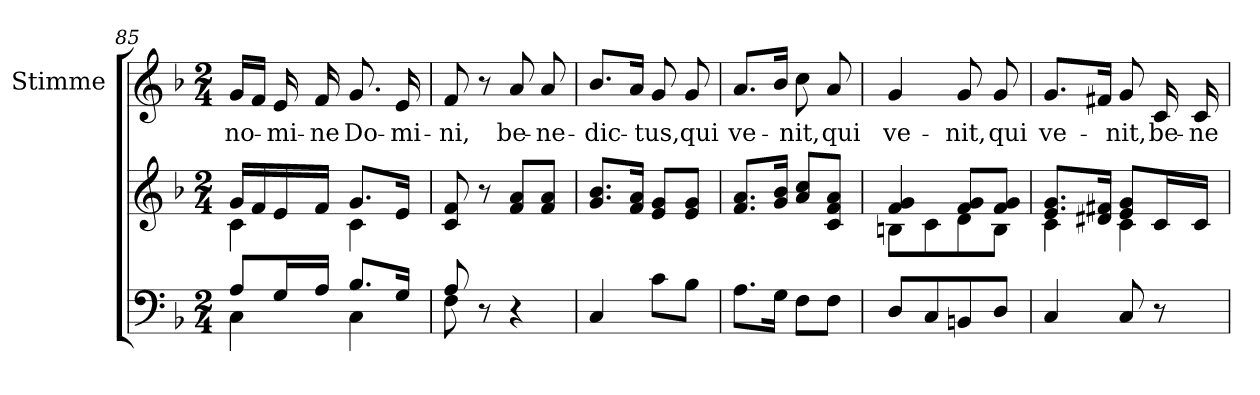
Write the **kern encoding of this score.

**kern	**kern	**kern	**text
*part2	*part2	*part1	*part1
*staff3	*staff2	*staff1	*staff1
*	*	*I"Stimme	*
*clefF4	*clefG2	*clefG2	*
*k[b-]	*k[b-]	*k[b-]	*
*F:	*F:	*F:	*
*M2/4	*M2/4	*M2/4	*
=85	=85	=85	=85
*^	*^	*	*
!	!	!	!	!	!LO:LY:b
8A/L	4C\	16g/LL	4c\	16g/LL	no-
.	.	16f/	.	16f/JJ	.
!	!	!	!	!	!LO:LY:b
16G/L	.	16e/	.	16e/	-mi-
!	!	!	!	!	!LO:LY:b
16A/JJ	.	16f/JJ	.	16f/	-ne
!	!	!	!	!	!LO:LY:b
8.B-/L	4C\	8.g/L	4c\	8.g/	Do-
!	!	!	!	!	!LO:LY:b
16G/Jk	.	16e/Jk	.	16e/	-mi-
*	*	*v	*v	*	*
=86	=86	=86	=86	=86
!	!	!	!	!LO:LY:b
8A/	8F\	8c/ 8f/	8f/	-ni,
8r	4.ryy	8r	8r	.
!	!	!	!	!LO:LY:b
4r	.	8f/ 8a/L	8a/	be-
!	!	!	!	!LO:LY:b
.	.	8f/ 8a/J	8a/	-ne-
*v	*v	*	*	*
=87	=87	=87	=87
!	!	!	!LO:LY:b
4C/	8.g/ 8.b-/L	8.b-/L	-dic-
.	16f/ 16a/Jk	16a/Jk	.
!	!	!	!LO:LY:b
8c\L	8e/ 8g/L	8g/	-tus,
!	!	!	!LO:LY:b
8B-\J	8e/ 8g/J	8g/	qui
!!LO:LB:g=z
=88	=88	=88	=88
!	!	!	!LO:LY:b
8.A\L	8.f/ 8.a/L	8.a/L	ve-
16G\Jk	16g/ 16b-/Jk	16b-/Jk	.
!	!	!	!LO:LY:b
8F\L	8a/ 8cc/L	8cc\	-nit,
!	!	!	!LO:LY:b
8F\J	8c/ 8f/ 8a/J	8a/	qui
=89	=89	=89	=89
*	*^	*	*
!	!	!	!	!LO:LY:b
8D/L	4f/ 4g/	8Bn\L	4g/	ve-
8C/	.	8c\	.	.
!	!	!	!	!LO:LY:b
8BBn/	8f/ 8g/L	8d\	8g/	-nit,
!	!	!	!	!LO:LY:b
8D/J	8f/ 8g/J	8B\J	8g/	qui
=90	=90	=90	=90	=90
!	!	!	!	!LO:LY:b
4C/	8.e/ 8.g/L	4c\	8.g/L	ve-
.	16d#X/ 16f#X/Jk	.	16f#X/Jk	.
!	!	!	!	!LO:LY:b
8C/	8e/ 8g/L	4c\	8g/	-nit,
!	!	!	!	!LO:LY:b
8r	16c/L	.	16c/	be-
!	!	!	!	!LO:LY:b
.	16c/JJ	.	16c/	-ne-
*	*v	*v	*	*
=	=	=	=
*-	*-	*-	*-
